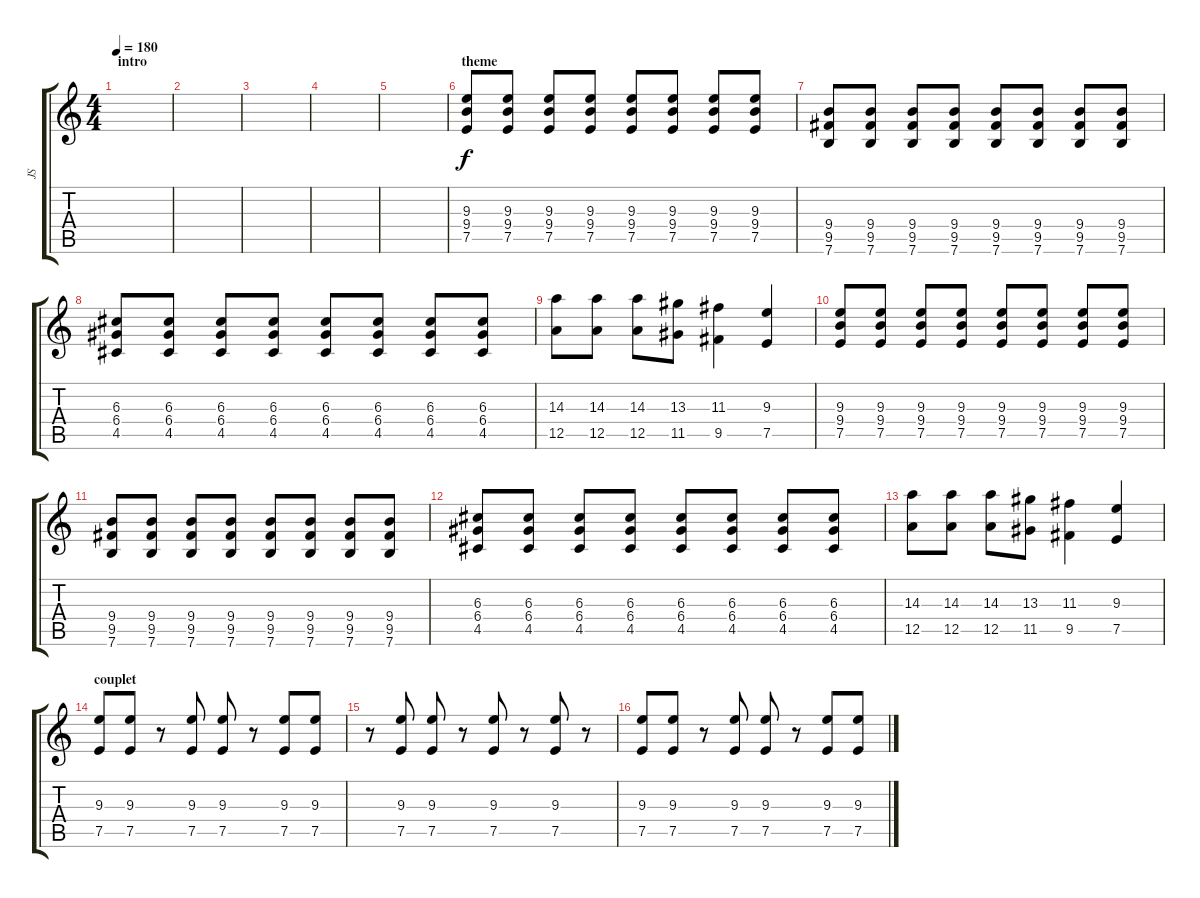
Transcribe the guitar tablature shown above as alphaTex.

\track ("JS" "JS") {instrument distortionguitar}
\staff {score tabs}
\tuning (E4 B3 G3 D3 A2 E2) {hide}
\ts (4 4)
\section ("" "intro")
\tempo 180
\clef g2
\ks c
|
|
|
|
|
\section ("" "theme")
(9.3 9.4 7.5).8 (9.3 9.4 7.5).8 (9.3 9.4 7.5).8 (9.3 9.4 7.5).8 (9.3 9.4 7.5).8 (9.3 9.4 7.5).8 (9.3 9.4 7.5).8 (9.3 9.4 7.5).8 |
(9.4 9.5 7.6).8 (9.4 9.5 7.6).8 (9.4 9.5 7.6).8 (9.4 9.5 7.6).8 (9.4 9.5 7.6).8 (9.4 9.5 7.6).8 (9.4 9.5 7.6).8 (9.4 9.5 7.6).8 |
(6.3 6.4 4.5).8 (6.3 6.4 4.5).8 (6.3 6.4 4.5).8 (6.3 6.4 4.5).8 (6.3 6.4 4.5).8 (6.3 6.4 4.5).8 (6.3 6.4 4.5).8 (6.3 6.4 4.5).8 |
(14.3 12.5).8 (14.3 12.5).8 (14.3 12.5).8 (13.3 11.5).8 (11.3 9.5).4 (9.3 7.5).4 |
(9.3 9.4 7.5).8 (9.3 9.4 7.5).8 (9.3 9.4 7.5).8 (9.3 9.4 7.5).8 (9.3 9.4 7.5).8 (9.3 9.4 7.5).8 (9.3 9.4 7.5).8 (9.3 9.4 7.5).8 |
(9.4 9.5 7.6).8 (9.4 9.5 7.6).8 (9.4 9.5 7.6).8 (9.4 9.5 7.6).8 (9.4 9.5 7.6).8 (9.4 9.5 7.6).8 (9.4 9.5 7.6).8 (9.4 9.5 7.6).8 |
(6.3 6.4 4.5).8 (6.3 6.4 4.5).8 (6.3 6.4 4.5).8 (6.3 6.4 4.5).8 (6.3 6.4 4.5).8 (6.3 6.4 4.5).8 (6.3 6.4 4.5).8 (6.3 6.4 4.5).8 |
(14.3 12.5).8 (14.3 12.5).8 (14.3 12.5).8 (13.3 11.5).8 (11.3 9.5).4 (9.3 7.5).4 |
\section ("" "couplet")
(9.3 7.5).8 (9.3 7.5).8 r.8 (9.3 7.5).8 (9.3 7.5).8 r.8 (9.3 7.5).8 (9.3 7.5).8 |
r.8 (9.3 7.5).8 (9.3 7.5).8 r.8 (9.3 7.5).8 r.8 (9.3 7.5).8 r.8 |
(9.3 7.5).8 (9.3 7.5).8 r.8 (9.3 7.5).8 (9.3 7.5).8 r.8 (9.3 7.5).8 (9.3 7.5).8
